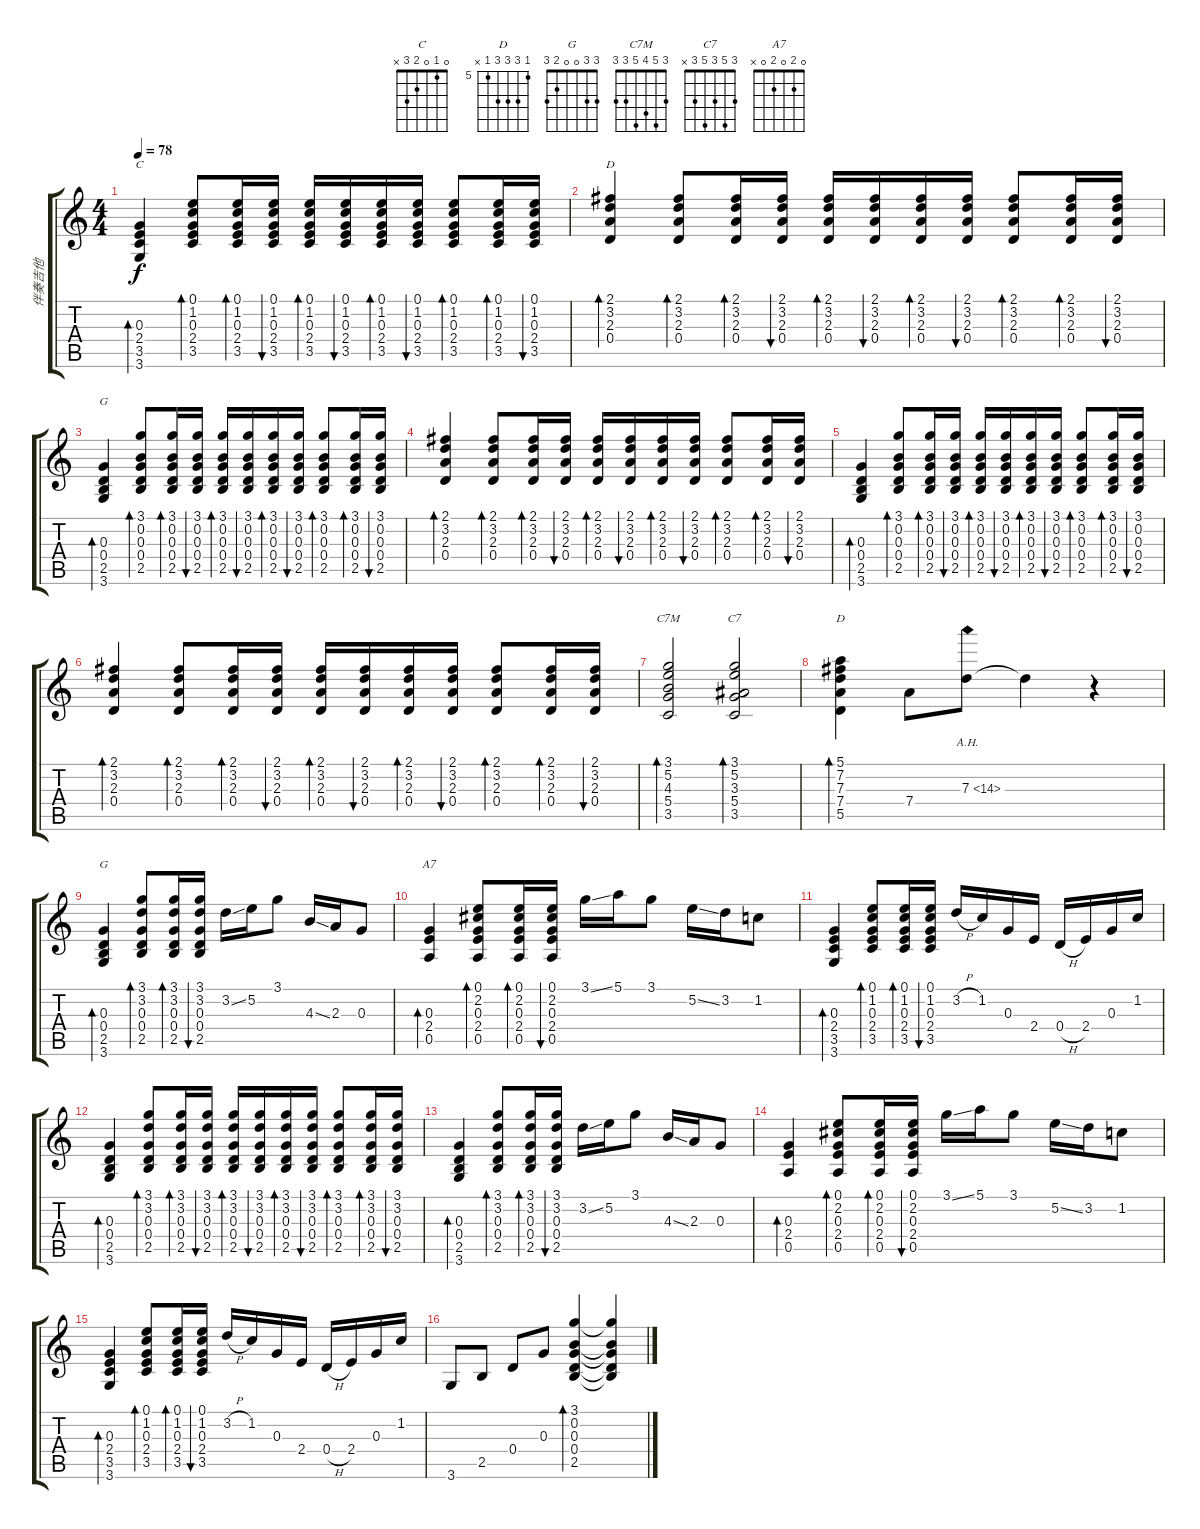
\track ("伴奏吉他" "伴奏吉他") {instrument acousticguitarsteel}
\staff {score tabs}
\tuning (E4 B3 G3 D3 A2 E2) {hide}
\chord ("C" 0 1 0 2 3 x)
\chord ("D" 2 3 2 0 x x)
\chord ("G" 3 0 0 0 2 3)
\chord ("C7M" 3 5 4 5 3 3)
\chord ("C7" 3 5 3 5 3 x)
\chord ("D" 5 7 7 7 5 x) {firstfret 5}
\chord ("G" 3 3 0 0 2 3)
\chord ("A7" 0 2 0 2 0 x)
\ts (4 4)
\tempo 78
\clef g2
\ks c
(0.3 2.4 3.5 3.6).4{bd 60 ch "C" dy f} (0.1 1.2 0.3 2.4 3.5).8{bd 60} (0.1 1.2 0.3 2.4 3.5).16{bd 60} (0.1 1.2 0.3 2.4 3.5).16{bu 60} (0.1 1.2 0.3 2.4 3.5).16{bd 60} (0.1 1.2 0.3 2.4 3.5).16{bu 60} (0.1 1.2 0.3 2.4 3.5).16{bd 60} (0.1 1.2 0.3 2.4 3.5).16{bu 60} (0.1 1.2 0.3 2.4 3.5).8{bd 60} (0.1 1.2 0.3 2.4 3.5).16{bd 60} (0.1 1.2 0.3 2.4 3.5).16{bu 60} |
(2.1 3.2 2.3 0.4).4{bd 60 ch "D"} (2.1 3.2 2.3 0.4).8{bd 60} (2.1 3.2 2.3 0.4).16{bd 60} (2.1 3.2 2.3 0.4).16{bu 60} (2.1 3.2 2.3 0.4).16{bd 60} (2.1 3.2 2.3 0.4).16{bu 60} (2.1 3.2 2.3 0.4).16{bd 60} (2.1 3.2 2.3 0.4).16{bu 60} (2.1 3.2 2.3 0.4).8{bd 60} (2.1 3.2 2.3 0.4).16{bd 60} (2.1 3.2 2.3 0.4).16{bu 60} |
(0.3 0.4 2.5 3.6).4{bd 60 ch "G"} (3.1 0.2 0.3 0.4 2.5).8{bd 60} (3.1 0.2 0.3 0.4 2.5).16{bd 60} (3.1 0.2 0.3 0.4 2.5).16{bu 60} (3.1 0.2 0.3 0.4 2.5).16{bd 60} (3.1 0.2 0.3 0.4 2.5).16{bu 60} (3.1 0.2 0.3 0.4 2.5).16{bd 60} (3.1 0.2 0.3 0.4 2.5).16{bu 60} (3.1 0.2 0.3 0.4 2.5).8{bd 60} (3.1 0.2 0.3 0.4 2.5).16{bd 60} (3.1 0.2 0.3 0.4 2.5).16{bu 60} |
(2.1 3.2 2.3 0.4).4{bd 60} (2.1 3.2 2.3 0.4).8{bd 60} (2.1 3.2 2.3 0.4).16{bd 60} (2.1 3.2 2.3 0.4).16{bu 60} (2.1 3.2 2.3 0.4).16{bd 60} (2.1 3.2 2.3 0.4).16{bu 60} (2.1 3.2 2.3 0.4).16{bd 60} (2.1 3.2 2.3 0.4).16{bu 60} (2.1 3.2 2.3 0.4).8{bd 60} (2.1 3.2 2.3 0.4).16{bd 60} (2.1 3.2 2.3 0.4).16{bu 60} |
(0.3 0.4 2.5 3.6).4{bd 60} (3.1 0.2 0.3 0.4 2.5).8{bd 60} (3.1 0.2 0.3 0.4 2.5).16{bd 60} (3.1 0.2 0.3 0.4 2.5).16{bu 60} (3.1 0.2 0.3 0.4 2.5).16{bd 60} (3.1 0.2 0.3 0.4 2.5).16{bu 60} (3.1 0.2 0.3 0.4 2.5).16{bd 60} (3.1 0.2 0.3 0.4 2.5).16{bu 60} (3.1 0.2 0.3 0.4 2.5).8{bd 60} (3.1 0.2 0.3 0.4 2.5).16{bd 60} (3.1 0.2 0.3 0.4 2.5).16{bu 60} |
(2.1 3.2 2.3 0.4).4{bd 60} (2.1 3.2 2.3 0.4).8{bd 60} (2.1 3.2 2.3 0.4).16{bd 60} (2.1 3.2 2.3 0.4).16{bu 60} (2.1 3.2 2.3 0.4).16{bd 60} (2.1 3.2 2.3 0.4).16{bu 60} (2.1 3.2 2.3 0.4).16{bd 60} (2.1 3.2 2.3 0.4).16{bu 60} (2.1 3.2 2.3 0.4).8{bd 60} (2.1 3.2 2.3 0.4).16{bd 60} (2.1 3.2 2.3 0.4).16{bu 60} |
(3.1 5.2 4.3 5.4 3.5).2{bd 60 ch "C7M"} (3.1 5.2 3.3 5.4 3.5).2{bd 60 ch "C7"} |
(5.1 7.2 7.3 7.4 5.5).4{bd 60 ch "D"} 7.4.8 7.3{ah 7}.8 7.3{t}.4 r.4 |
(0.3 0.4 2.5 3.6).4{bd 60 ch "G"} (3.1 3.2 0.3 0.4 2.5).8{bd 60} (3.1 3.2 0.3 0.4 2.5).16{bd 60} (3.1 3.2 0.3 0.4 2.5).16{bu 60} 3.2{ss}.16 5.2.16 3.1.8 4.3{ss}.16 2.3.16 0.3.8 |
(0.3 2.4 0.5).4{bd 60 ch "A7"} (0.1 2.2 0.3 2.4 0.5).8{bd 60} (0.1 2.2 0.3 2.4 0.5).16{bd 60} (0.1 2.2 0.3 2.4 0.5).16{bu 60} 3.1{ss}.16 5.1.16 3.1.8 5.2{ss}.16 3.2.16 1.2.8 |
(0.3 2.4 3.5 3.6).4{bd 60} (0.1 1.2 0.3 2.4 3.5).8{bd 60} (0.1 1.2 0.3 2.4 3.5).16{bd 60} (0.1 1.2 0.3 2.4 3.5).16{bu 60} 3.2{h}.16 1.2.16 0.3.16 2.4.16 0.4{h}.16 2.4.16 0.3.16 1.2.16 |
(0.3 0.4 2.5 3.6).4{bd 60} (3.1 3.2 0.3 0.4 2.5).8{bd 60} (3.1 3.2 0.3 0.4 2.5).16{bd 60} (3.1 3.2 0.3 0.4 2.5).16{bu 60} (3.1 3.2 0.3 0.4 2.5).16{bd 60} (3.1 3.2 0.3 0.4 2.5).16{bu 60} (3.1 3.2 0.3 0.4 2.5).16{bd 60} (3.1 3.2 0.3 0.4 2.5).16{bu 60} (3.1 3.2 0.3 0.4 2.5).8{bd 60} (3.1 3.2 0.3 0.4 2.5).16{bd 60} (3.1 3.2 0.3 0.4 2.5).16{bu 60} |
(0.3 0.4 2.5 3.6).4{bd 60} (3.1 3.2 0.3 0.4 2.5).8{bd 60} (3.1 3.2 0.3 0.4 2.5).16{bd 60} (3.1 3.2 0.3 0.4 2.5).16{bu 60} 3.2{ss}.16 5.2.16 3.1.8 4.3{ss}.16 2.3.16 0.3.8 |
(0.3 2.4 0.5).4{bd 60} (0.1 2.2 0.3 2.4 0.5).8{bd 60} (0.1 2.2 0.3 2.4 0.5).16{bd 60} (0.1 2.2 0.3 2.4 0.5).16{bu 60} 3.1{ss}.16 5.1.16 3.1.8 5.2{ss}.16 3.2.16 1.2.8 |
(0.3 2.4 3.5 3.6).4{bd 60} (0.1 1.2 0.3 2.4 3.5).8{bd 60} (0.1 1.2 0.3 2.4 3.5).16{bd 60} (0.1 1.2 0.3 2.4 3.5).16{bu 60} 3.2{h}.16 1.2.16 0.3.16 2.4.16 0.4{h}.16 2.4.16 0.3.16 1.2.16 |
3.6.8 2.5.8 0.4.8 0.3.8 (3.1 0.2 0.3 0.4 2.5).4{bd 60} (3.1{t} 0.2{t} 0.3{t} 0.4{t} 2.5{t}).4
